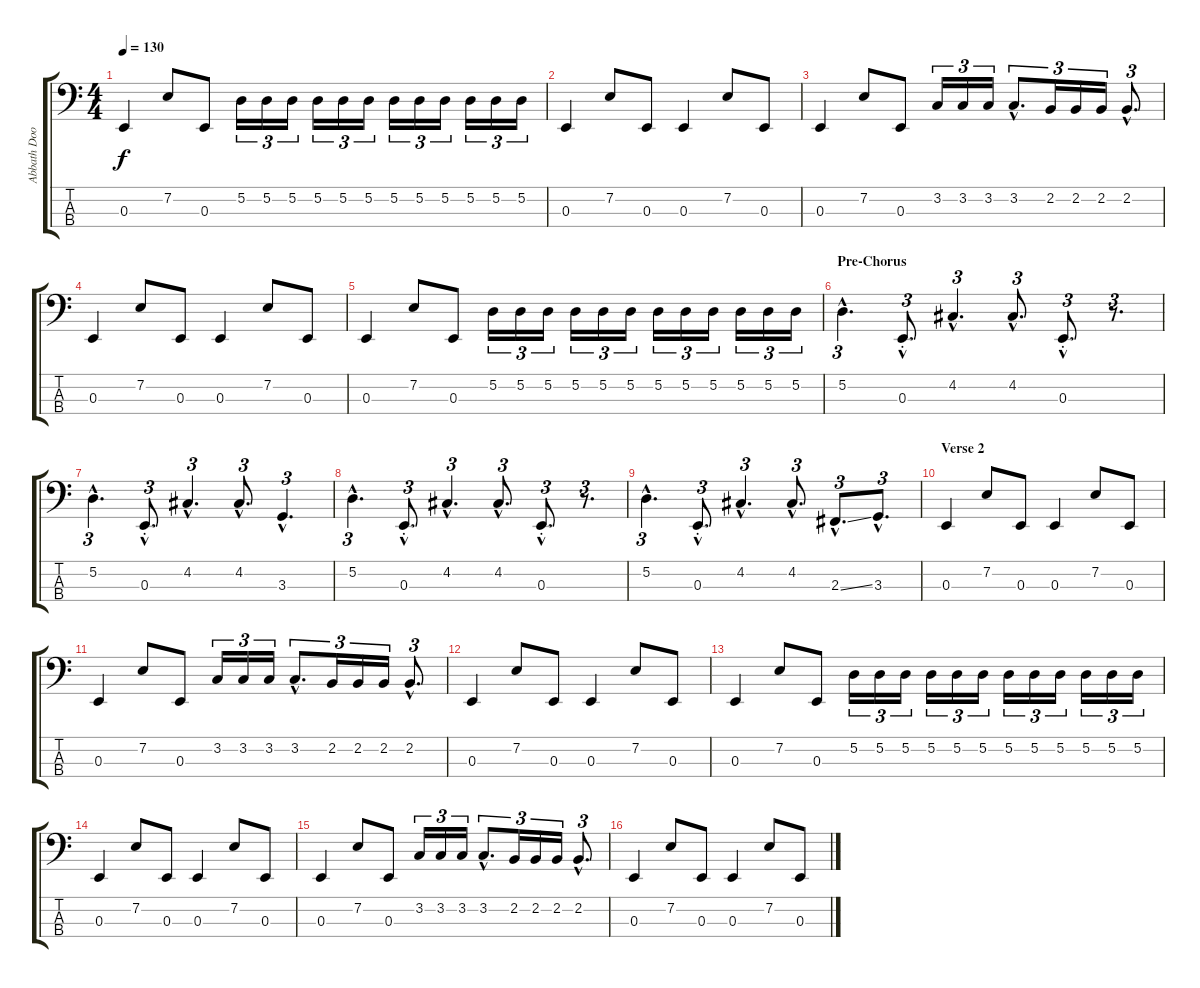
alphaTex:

\track ("Abbath Doom Occulta (Bass)" "Abbath Doo") {instrument electricbasspick}
\staff {score tabs}
\tuning (D2 A1 E1 B0) {hide}
\ts (4 4)
\tempo 130
\clef f4
\ks c
0.3.4{dy f} 7.2.8 0.3.8 5.2.16{tu (3 2)} 5.2.16{tu (3 2)} 5.2.16{tu (3 2)} 5.2.16{tu (3 2)} 5.2.16{tu (3 2)} 5.2.16{tu (3 2)} 5.2.16{tu (3 2)} 5.2.16{tu (3 2)} 5.2.16{tu (3 2)} 5.2.16{tu (3 2)} 5.2.16{tu (3 2)} 5.2.16{tu (3 2)} |
0.3.4 7.2.8 0.3.8 0.3.4 7.2.8 0.3.8 |
0.3.4 7.2.8 0.3.8 3.2.16{tu (3 2)} 3.2.16{tu (3 2)} 3.2.16{tu (3 2)} 3.2{hac}.8{d tu (3 2)} 2.2.16{tu (3 2)} 2.2.16{tu (3 2)} 2.2.16{tu (3 2)} 2.2{hac}.8{d tu (3 2)} |
0.3.4 7.2.8 0.3.8 0.3.4 7.2.8 0.3.8 |
0.3.4 7.2.8 0.3.8 5.2.16{tu (3 2)} 5.2.16{tu (3 2)} 5.2.16{tu (3 2)} 5.2.16{tu (3 2)} 5.2.16{tu (3 2)} 5.2.16{tu (3 2)} 5.2.16{tu (3 2)} 5.2.16{tu (3 2)} 5.2.16{tu (3 2)} 5.2.16{tu (3 2)} 5.2.16{tu (3 2)} 5.2.16{tu (3 2)} |
\section ("" "Pre-Chorus")
5.2{hac}.4{d tu (3 2)} 0.3{hac st}.8{d tu (3 2)} 4.2{hac}.4{d tu (3 2)} 4.2{hac}.8{d tu (3 2)} 0.3{hac st}.8{d tu (3 2)} r.8{d tu (3 2)} |
5.2{hac}.4{d tu (3 2)} 0.3{hac st}.8{d tu (3 2)} 4.2{hac}.4{d tu (3 2)} 4.2{hac}.8{d tu (3 2)} 3.3{hac}.4{d tu (3 2)} |
5.2{hac}.4{d tu (3 2)} 0.3{hac st}.8{d tu (3 2)} 4.2{hac}.4{d tu (3 2)} 4.2{hac}.8{d tu (3 2)} 0.3{hac st}.8{d tu (3 2)} r.8{d tu (3 2)} |
5.2{hac}.4{d tu (3 2)} 0.3{hac st}.8{d tu (3 2)} 4.2{hac}.4{d tu (3 2)} 4.2{hac}.8{d tu (3 2)} 2.3{ss hac}.8{d tu (3 2)} 3.3{hac}.8{d tu (3 2)} |
\section ("" "Verse 2")
0.3.4 7.2.8 0.3.8 0.3.4 7.2.8 0.3.8 |
0.3.4 7.2.8 0.3.8 3.2.16{tu (3 2)} 3.2.16{tu (3 2)} 3.2.16{tu (3 2)} 3.2{hac}.8{d tu (3 2)} 2.2.16{tu (3 2)} 2.2.16{tu (3 2)} 2.2.16{tu (3 2)} 2.2{hac}.8{d tu (3 2)} |
0.3.4 7.2.8 0.3.8 0.3.4 7.2.8 0.3.8 |
0.3.4 7.2.8 0.3.8 5.2.16{tu (3 2)} 5.2.16{tu (3 2)} 5.2.16{tu (3 2)} 5.2.16{tu (3 2)} 5.2.16{tu (3 2)} 5.2.16{tu (3 2)} 5.2.16{tu (3 2)} 5.2.16{tu (3 2)} 5.2.16{tu (3 2)} 5.2.16{tu (3 2)} 5.2.16{tu (3 2)} 5.2.16{tu (3 2)} |
0.3.4 7.2.8 0.3.8 0.3.4 7.2.8 0.3.8 |
0.3.4 7.2.8 0.3.8 3.2.16{tu (3 2)} 3.2.16{tu (3 2)} 3.2.16{tu (3 2)} 3.2{hac}.8{d tu (3 2)} 2.2.16{tu (3 2)} 2.2.16{tu (3 2)} 2.2.16{tu (3 2)} 2.2{hac}.8{d tu (3 2)} |
0.3.4 7.2.8 0.3.8 0.3.4 7.2.8 0.3.8
